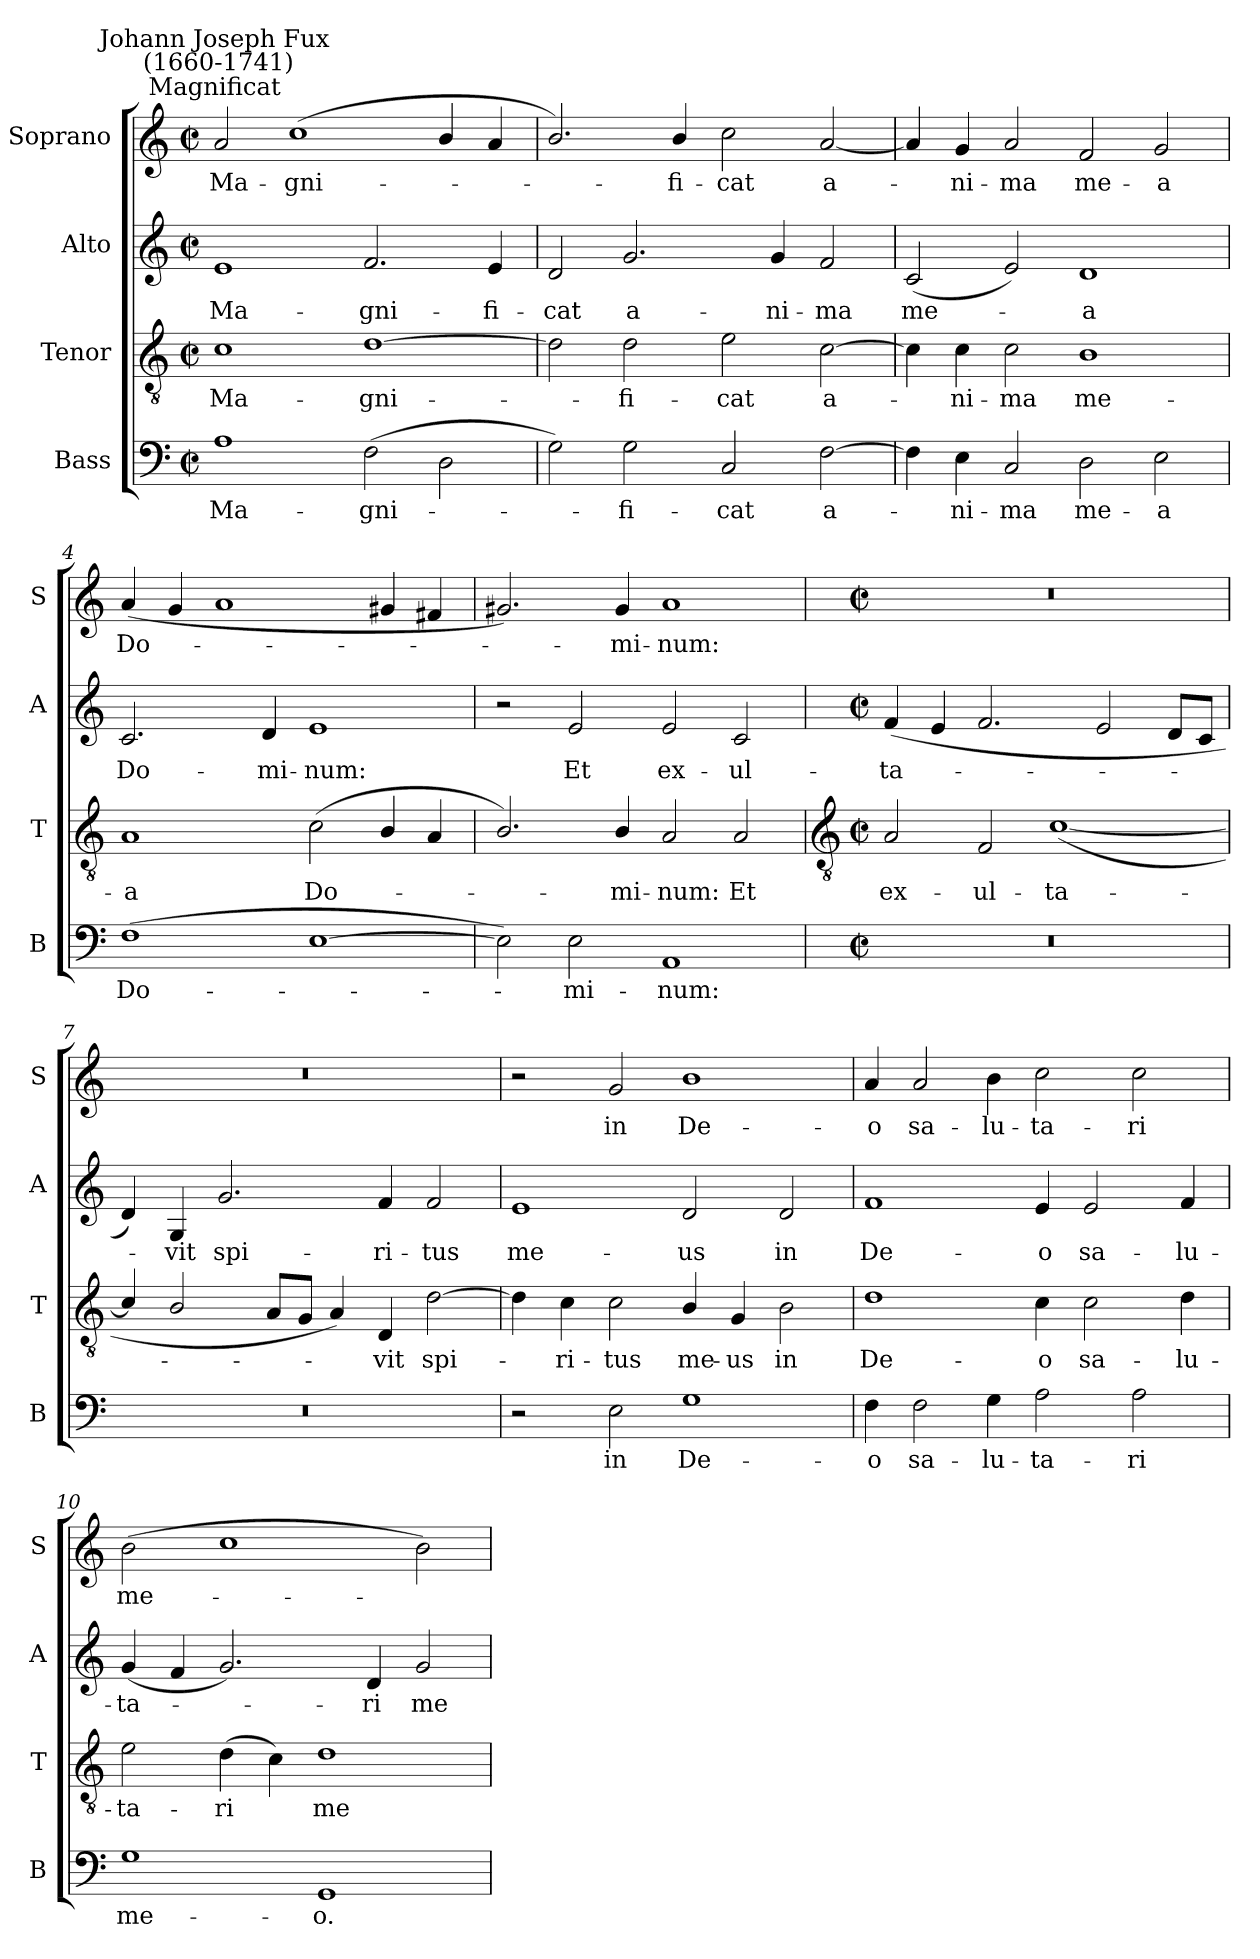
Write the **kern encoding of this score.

**kern	**text	**kern	**text	**kern	**text	**kern	**text
*part4	*part4	*part3	*part3	*part2	*part2	*part1	*part1
*staff4	*staff4	*staff3	*staff3	*staff2	*staff2	*staff1	*staff1
*I"Bass	*	*I"Tenor	*	*I"Alto	*	*I"Soprano	*
*I'B	*	*I'T	*	*I'A	*	*I'S	*
*clefF4	*	*clefGv2	*	*clefG2	*	*clefG2	*
*k[]	*	*k[]	*	*k[]	*	*k[]	*
*C:	*	*C:	*	*C:	*	*C:	*
*M4/2	*	*M4/2	*	*M4/2	*	*M4/2	*
*met(c|)	*	*met(c|)	*	*met(c|)	*	*met(c|)	*
=1	=1	=1	=1	=1	=1	=1	=1
!	!	!	!	!	!	!LO:TX:a:cj:t=Magnificat	!
!	!	!	!	!	!	!LO:TX:a:cj:t=Johann Joseph Fux\n (1660-1741)	!
!	!LO:LY:b	!	!LO:LY:b	!	!LO:LY:b	!	!LO:LY:b
1A	Ma-	1c	Ma-	1e	Ma-	2a	Ma-
!	!	!	!	!	!	!	!LO:LY:b
.	.	.	.	.	.	(<1cc	-gni-
!	!LO:LY:b	!	!LO:LY:b	!	!LO:LY:b	!	!
(>2F	-gni-	[1d	-gni-	2.f	-gni-	.	.
2D	.	.	.	.	.	4b/	.
!	!	!	!	!	!LO:LY:b	!	!
.	.	.	.	4e	-fi-	4a	.
=2	=2	=2	=2	=2	=2	=2	=2
!	!	!	!	!	!LO:LY:b	!	!
2G)	.	2d]	.	2d	-cat	2.b/)	.
!	!LO:LY:b	!	!LO:LY:b	!	!LO:LY:b	!	!
2G	fi-	2d	fi-	2.g	a-	.	.
!	!	!	!	!	!	!	!LO:LY:b
.	.	.	.	.	.	4b/	fi-
!	!LO:LY:b	!	!LO:LY:b	!	!	!	!LO:LY:b
2C	-cat	2e	-cat	.	.	2cc	-cat
!	!	!	!	!	!LO:LY:b	!	!
.	.	.	.	4g	-ni-	.	.
!	!LO:LY:b	!	!LO:LY:b	!	!LO:LY:b	!	!LO:LY:b
[2F	a-	[2c	a-	2f	-ma	[2a	a-
=3	=3	=3	=3	=3	=3	=3	=3
!	!	!	!	!	!LO:LY:b	!	!
4F]	.	4c]	.	(<2c	me-	4a]	.
!	!LO:LY:b	!	!LO:LY:b	!	!	!	!LO:LY:b
4E	ni-	4c	ni-	.	.	4g	ni-
!	!LO:LY:b	!	!LO:LY:b	!	!	!	!LO:LY:b
2C	-ma	2c	-ma	2e)	.	2a	-ma
!	!LO:LY:b	!	!LO:LY:b	!	!LO:LY:b	!	!LO:LY:b
2D	me-	1B	me-	1d	a	2f	me-
!	!LO:LY:b	!	!	!	!	!	!LO:LY:b
2E	-a	.	.	.	.	2g	-a
=4	=4	=4	=4	=4	=4	=4	=4
!	!LO:LY:b	!	!LO:LY:b	!	!LO:LY:b	!	!LO:LY:b
(>1F	Do-	1A	-a	2.c	Do-	(<4a	Do-
.	.	.	.	.	.	4g	.
.	.	.	.	.	.	1a	.
!	!	!	!	!	!LO:LY:b	!	!
.	.	.	.	4d	-mi-	.	.
!	!	!	!LO:LY:b	!	!LO:LY:b	!	!
[1E	.	(<2c	Do-	1e	-num:	.	.
.	.	4B/	.	.	.	4g#X	.
.	.	4A	.	.	.	4f#X	.
=5	=5	=5	=5	=5	=5	=5	=5
2E])	.	2.B/)	.	2r	.	2.g#X)	.
!	!LO:LY:b	!	!	!	!LO:LY:b	!	!
2E	mi-	.	.	2e	Et	.	.
!	!	!	!LO:LY:b	!	!	!	!LO:LY:b
.	.	4B/	mi-	.	.	4g#	mi-
!	!LO:LY:b	!	!LO:LY:b	!	!LO:LY:b	!	!LO:LY:b
1AA	-num:	2A	-num:	2e	ex-	1a	-num:
!	!	!	!LO:LY:b	!	!LO:LY:b	!	!
.	.	2A	Et	2c	-ul-	.	.
!!LO:LB:g=z
=6	=6	=6	=6	=6	=6	=6	=6
*	*	*clefGv2	*	*	*	*	*
*M4/2	*	*M4/2	*	*M4/2	*	*M4/2	*
*met(c|)	*	*met(c|)	*	*met(c|)	*	*met(c|)	*
!	!	!	!LO:LY:b	!	!LO:LY:b	!	!
0r	.	2A	ex-	(<4f	-ta-	0r	.
.	.	.	.	4e	.	.	.
!	!	!	!LO:LY:b	!	!	!	!
.	.	2F	-ul-	2.f	.	.	.
!	!	!	!LO:LY:b	!	!	!	!
.	.	(<[1c/	-ta-	.	.	.	.
.	.	.	.	2e	.	.	.
.	.	.	.	8dL	.	.	.
.	.	.	.	8cJ	.	.	.
=7	=7	=7	=7	=7	=7	=7	=7
0r	.	4c/]	.	4d)	.	0r	.
!	!	!	!	!	!LO:LY:b	!	!
.	.	2B/	.	4G	vit	.	.
!	!	!	!	!	!LO:LY:b	!	!
.	.	.	.	2.g	spi-	.	.
.	.	8AL	.	.	.	.	.
.	.	8GJ	.	.	.	.	.
.	.	4A)	.	.	.	.	.
!	!	!	!LO:LY:b	!	!LO:LY:b	!	!
.	.	4D	vit	4f	-ri-	.	.
!	!	!	!LO:LY:b	!	!LO:LY:b	!	!
.	.	[2d	spi-	2f	-tus	.	.
=8	=8	=8	=8	=8	=8	=8	=8
!	!	!	!	!	!LO:LY:b	!	!
2r	.	4d]	.	1e	me-	2r	.
!	!	!	!LO:LY:b	!	!	!	!
.	.	4c	ri-	.	.	.	.
!	!LO:LY:b	!	!LO:LY:b	!	!	!	!LO:LY:b
2E	in	2c	-tus	.	.	2g	in
!	!LO:LY:b	!	!LO:LY:b	!	!LO:LY:b	!	!LO:LY:b
1G	De-	4B/	me-	2d	-us	1b	De-
!	!	!	!LO:LY:b	!	!	!	!
.	.	4G	-us	.	.	.	.
!	!	!	!LO:LY:b	!	!LO:LY:b	!	!
.	.	2B	in	2d	in	.	.
=9	=9	=9	=9	=9	=9	=9	=9
!	!LO:LY:b	!	!LO:LY:b	!	!LO:LY:b	!	!LO:LY:b
4F	-o	1d	De-	1f	De-	4a	-o
!	!LO:LY:b	!	!	!	!	!	!LO:LY:b
2F	sa-	.	.	.	.	2a	sa-
!	!LO:LY:b	!	!	!	!	!	!LO:LY:b
4G	-lu-	.	.	.	.	4b	-lu-
!	!LO:LY:b	!	!LO:LY:b	!	!LO:LY:b	!	!LO:LY:b
2A	-ta-	4c	-o	4e	-o	2cc	-ta-
!	!	!	!LO:LY:b	!	!LO:LY:b	!	!
.	.	2c	sa-	2e	sa-	.	.
!	!LO:LY:b	!	!	!	!	!	!LO:LY:b
2A	-ri	.	.	.	.	2cc	-ri
!	!	!	!LO:LY:b	!	!LO:LY:b	!	!
.	.	4d	-lu-	4f	-lu-	.	.
=10	=10	=10	=10	=10	=10	=10	=10
!	!LO:LY:b	!	!LO:LY:b	!	!LO:LY:b	!	!LO:LY:b
1G	me-	2e	-ta-	(<4g	-ta-	(>2b	me-
.	.	.	.	4f	.	.	.
!	!	!	!LO:LY:b	!	!	!	!
.	.	(>4d	-ri	2.g)	.	1cc	.
.	.	4c)	.	.	.	.	.
!	!LO:LY:b	!	!LO:LY:b	!	!	!	!
1GG	-o.	1d	me-	.	.	.	.
!	!	!	!	!	!LO:LY:b	!	!
.	.	.	.	4d	ri	.	.
!	!	!	!	!	!LO:LY:b	!	!
.	.	.	.	2g	me-	2b)	.
=	=	=	=	=	=	=	=
*-	*-	*-	*-	*-	*-	*-	*-
